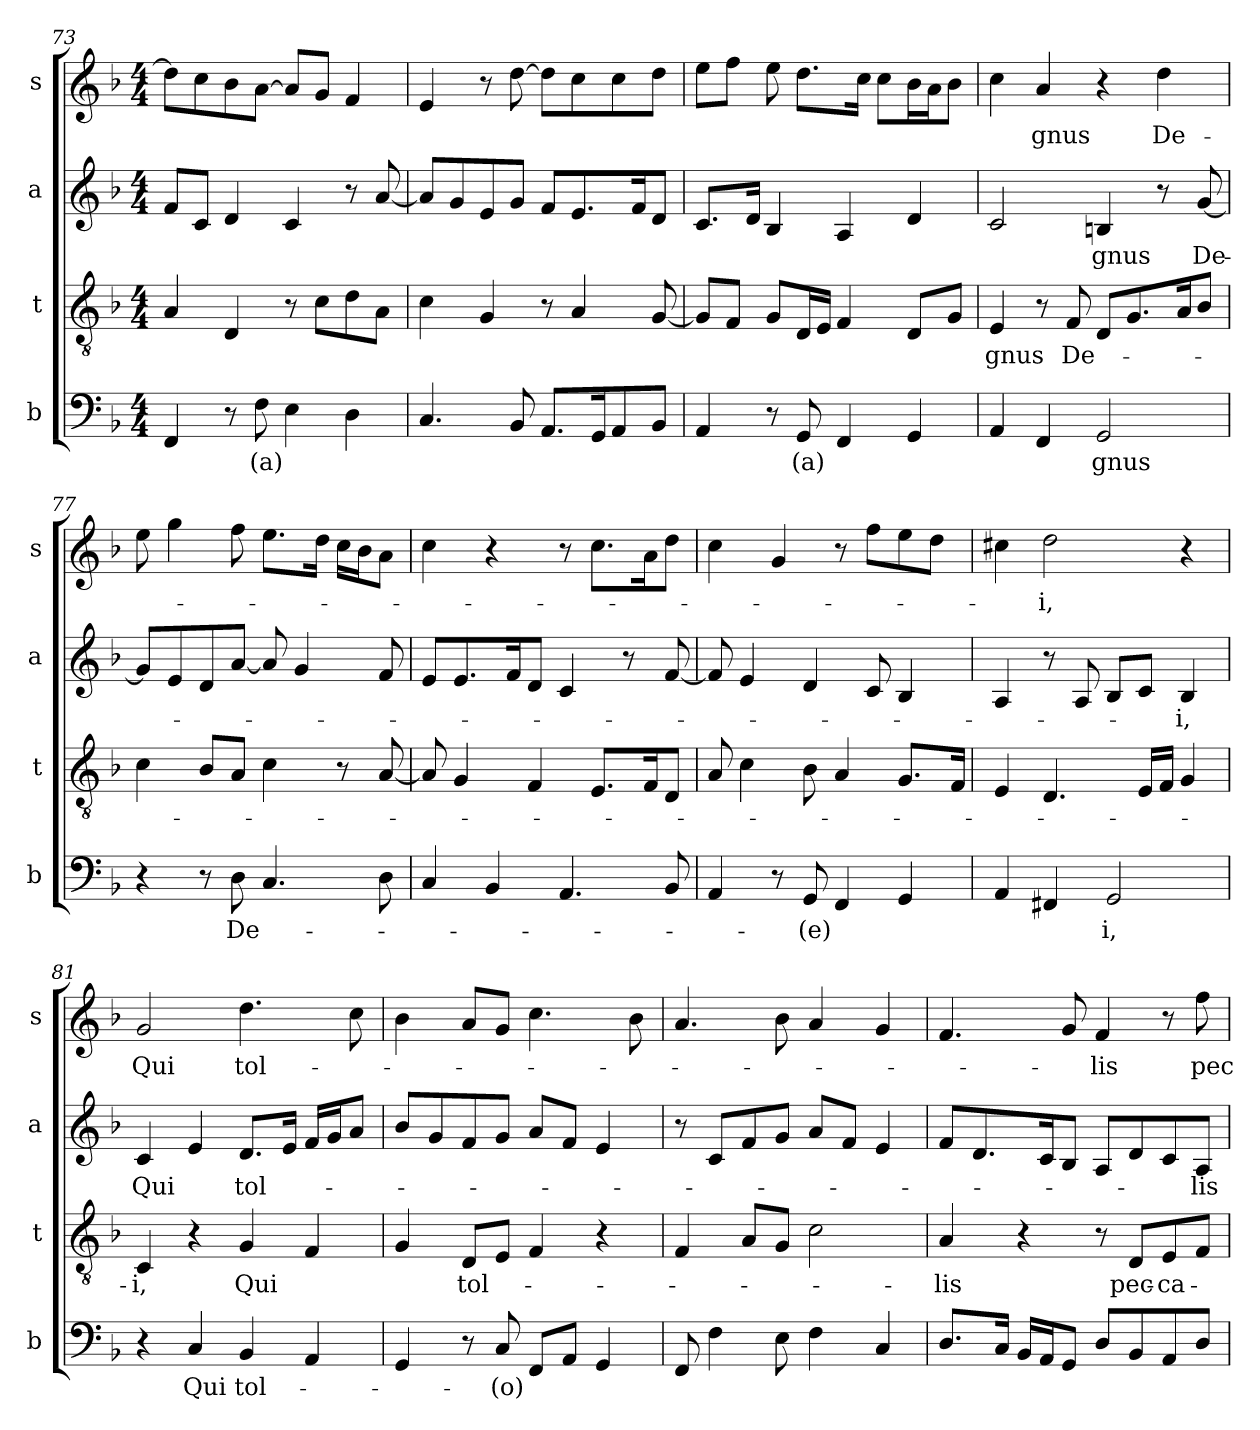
**kern	**text	**kern	**text	**kern	**text	**kern	**text
*part4	*part4	*part3	*part3	*part2	*part2	*part1	*part1
*staff4	*staff4	*staff3	*staff3	*staff2	*staff2	*staff1	*staff1
*I"b	*	*I"t	*	*I"a	*	*I"s	*
*I'b	*	*I't	*	*I'a	*	*I's	*
*clefF4	*	*clefGv2	*	*clefG2	*	*clefG2	*
*ITrd-1c-1	*	*ITrd-1c-1	*	*ITrd-1c-1	*	*ITrd-1c-1	*
*k[b-e-a-d-g-c-]	*	*k[b-e-a-d-g-c-]	*	*k[b-e-a-d-g-c-]	*	*k[b-e-a-d-g-c-]	*
*G-:	*	*G-:	*	*G-:	*	*G-:	*
*M4/4	*	*M4/4	*	*M4/4	*	*M4/4	*
=73	=73	=73	=73	=73	=73	=73	=73
4GG-/	.	4B-/	.	8g-/L	.	8ee-\L]	.
.	.	.	.	8d-/J	.	8dd-\	.
8r	.	4E-/	.	4e-/	.	8cc-\	.
!	!LO:LY:b	!	!	!	!	!	!
8G-\	(a)	.	.	.	.	[8b-\J	.
4F\	.	8r	.	4d-/	.	8b-/L]	.
.	.	8d-\L	.	.	.	8a-/J	.
4E-\	.	8e-\	.	8r	.	4g-/	.
.	.	8B-\J	.	[8b-/	.	.	.
=74	=74	=74	=74	=74	=74	=74	=74
4.D-/	.	4d-\	.	8b-/L]	.	4f/	.
.	.	.	.	8a-/	.	.	.
.	.	4A-/	.	8f/	.	8r	.
8C-/	.	.	.	8a-/J	.	[8ee-\	.
8.BB-/L	.	8r	.	8g-/L	.	8ee-\L]	.
.	.	4B-/	.	8.f/	.	8dd-\	.
16AA-/k	.	.	.	.	.	.	.
8BB-/	.	.	.	.	.	8dd-\	.
.	.	.	.	16g-/k	.	.	.
8C-/J	.	[8A-/	.	8e-/J	.	8ee-\J	.
!!LO:LB:g=z
=75	=75	=75	=75	=75	=75	=75	=75
4BB-/	.	8A-/L]	.	8.d-/L	.	8ff\L	.
.	.	8G-/J	.	.	.	8gg-\J	.
.	.	.	.	16e-/Jk	.	.	.
8r	.	8A-/L	.	4c-/	.	8ff\	.
!	!LO:LY:b	!	!	!	!	!	!
8AA-/	(a)	16E-/L	.	.	.	8.ee-\L	.
.	.	16F/JJ	.	.	.	.	.
4GG-/	.	4G-/	.	4B-/	.	.	.
.	.	.	.	.	.	16dd-\Jk	.
.	.	.	.	.	.	8dd-\L	.
4AA-/	.	8E-/L	.	4e-/	.	16cc-\L	.
.	.	.	.	.	.	16b-\J	.
.	.	8A-/J	.	.	.	8cc-\J	.
=76	=76	=76	=76	=76	=76	=76	=76
!	!	!	!LO:LY:b	!	!	!	!
4BB-/	.	4F/	-gnus	2d-/	.	4dd-\	.
!	!	!	!	!	!	!	!LO:LY:b
4GG-/	.	8r	.	.	.	4b-/	-gnus
!	!	!	!LO:LY:b	!	!	!	!
.	.	8G-/	De-	.	.	.	.
!	!LO:LY:b	!	!	!	!LO:LY:b	!	!
2AA-/	gnus	8E-/L	.	4cn/	gnus	4r	.
.	.	8.A-/	.	.	.	.	.
!	!	!	!	!	!	!	!LO:LY:b
.	.	.	.	8r	.	4ee-\	De-
.	.	16B-/k	.	.	.	.	.
!	!	!	!	!	!LO:LY:b	!	!
.	.	8c-/J	.	[8a-/	De-	.	.
=77	=77	=77	=77	=77	=77	=77	=77
4r	.	4d-\	.	8a-/L]	.	8ff\	.
.	.	.	.	8f/	.	4aa-\	.
8r	.	8c-/L	.	8e-/	.	.	.
!	!LO:LY:b	!	!	!	!	!	!
8E-\	De-	8B-/J	.	[8b-/J	.	8gg-\	.
4.D-/	.	4d-\	.	8b-/]	.	8.ff\L	.
.	.	.	.	4a-/	.	.	.
.	.	.	.	.	.	16ee-\Jk	.
.	.	8r	.	.	.	16dd-\LL	.
.	.	.	.	.	.	16cc-\J	.
8E-\	.	[8B-/	.	8g-/	.	8b-\J	.
!!LO:PB:g=z
=78	=78	=78	=78	=78	=78	=78	=78
4D-/	.	8B-/]	.	8f/L	.	4dd-\	.
.	.	4A-/	.	8.f/	.	.	.
4C-/	.	.	.	.	.	4r	.
.	.	.	.	16g-/k	.	.	.
.	.	4G-/	.	8e-/J	.	.	.
4.BB-/	.	.	.	4d-/	.	8r	.
.	.	8.F/L	.	.	.	8.dd-\L	.
.	.	.	.	8r	.	.	.
.	.	16G-/k	.	.	.	16b-\k	.
8C-/	.	8E-/J	.	[8g-/	.	8ee-\J	.
=79	=79	=79	=79	=79	=79	=79	=79
4BB-/	.	8B-/	.	8g-/]	.	4dd-\	.
.	.	4d-\	.	4f/	.	.	.
8r	.	.	.	.	.	4a-/	.
!	!LO:LY:b	!	!	!	!	!	!
8AA-/	-(e)	8c-\	.	4e-/	.	.	.
4GG-/	.	4B-/	.	.	.	8r	.
.	.	.	.	8d-/	.	8gg-\L	.
4AA-/	.	8.A-/L	.	4c-/	.	8ff\	.
.	.	.	.	.	.	8ee-\J	.
.	.	16G-/Jk	.	.	.	.	.
=80	=80	=80	=80	=80	=80	=80	=80
4BB-/	.	4F/	.	4B-/	.	4ddn\	.
!	!	!	!	!	!	!	!LO:LY:b
4GGn/	.	4.E-/	.	8r	.	2ee-\	-i,
.	.	.	.	8B-/	.	.	.
!	!LO:LY:b	!	!	!	!	!	!
2AA-/	i,	.	.	8c-/L	.	.	.
.	.	16F/LL	.	8d-/J	.	.	.
.	.	16G-/JJ	.	.	.	.	.
!	!	!	!	!	!LO:LY:b	!	!
.	.	4A-/	.	4c-/	-i,	4r	.
=81	=81	=81	=81	=81	=81	=81	=81
!	!	!	!LO:LY:b	!	!LO:LY:b	!	!LO:LY:b
4r	.	4D-/	-i,	4d-/	Qui	2a-/	Qui
!	!LO:LY:b	!	!	!	!	!	!
4D-/	Qui	4r	.	4f/	.	.	.
!	!LO:LY:b	!	!LO:LY:b	!	!LO:LY:b	!	!LO:LY:b
4C-/	tol-	4A-/	Qui	8.e-/L	tol-	4.ee-\	tol-
.	.	.	.	16f/Jk	.	.	.
4BB-/	.	4G-/	.	16g-/LL	.	.	.
.	.	.	.	16a-/J	.	.	.
.	.	.	.	8b-/J	.	8dd-\	.
!!LO:LB:g=z
=82	=82	=82	=82	=82	=82	=82	=82
4AA-/	.	4A-/	.	8cc-/L	.	4cc-\	.
.	.	.	.	8a-/	.	.	.
!	!	!	!LO:LY:b	!	!	!	!
8r	.	8E-/L	tol-	8g-/	.	8b-/L	.
!	!LO:LY:b	!	!	!	!	!	!
8D-/	-(o)	8F/J	.	8a-/J	.	8a-/J	.
8GG-/L	.	4G-/	.	8b-/L	.	4.dd-\	.
8BB-/J	.	.	.	8g-/J	.	.	.
4AA-/	.	4r	.	4f/	.	.	.
.	.	.	.	.	.	8cc-\	.
=83	=83	=83	=83	=83	=83	=83	=83
8GG-/	.	4G-/	.	8r	.	4.b-/	.
4G-\	.	.	.	8d-/L	.	.	.
.	.	8B-/L	.	8g-/	.	.	.
8F\	.	8A-/J	.	8a-/J	.	8cc-\	.
4G-\	.	2d-\	.	8b-/L	.	4b-/	.
.	.	.	.	8g-/J	.	.	.
4D-/	.	.	.	4f/	.	4a-/	.
=84	=84	=84	=84	=84	=84	=84	=84
!	!	!	!LO:LY:b	!	!	!	!
8.E-/L	.	4B-/	-lis	8g-/L	.	4.g-/	.
.	.	.	.	8.e-/	.	.	.
16D-/Jk	.	.	.	.	.	.	.
16C-/LL	.	4r	.	.	.	.	.
16BB-/J	.	.	.	16d-/k	.	.	.
8AA-/J	.	.	.	8c-/J	.	8a-/	.
!	!	!	!	!	!	!	!LO:LY:b
8E-/L	.	8r	.	8B-/L	.	4g-/	-lis
!	!	!	!LO:LY:b	!	!	!	!
8C-/	.	8E-/L	pec-	8e-/	.	.	.
!	!	!	!LO:LY:b	!	!	!	!
8BB-/	.	8F/	-ca-	8d-/	.	8r	.
!	!	!	!	!	!LO:LY:b	!	!LO:LY:b
8E-/J	.	8G-/J	.	8B-/J	-lis	8gg-\	pec-
=	=	=	=	=	=	=	=
*-	*-	*-	*-	*-	*-	*-	*-
